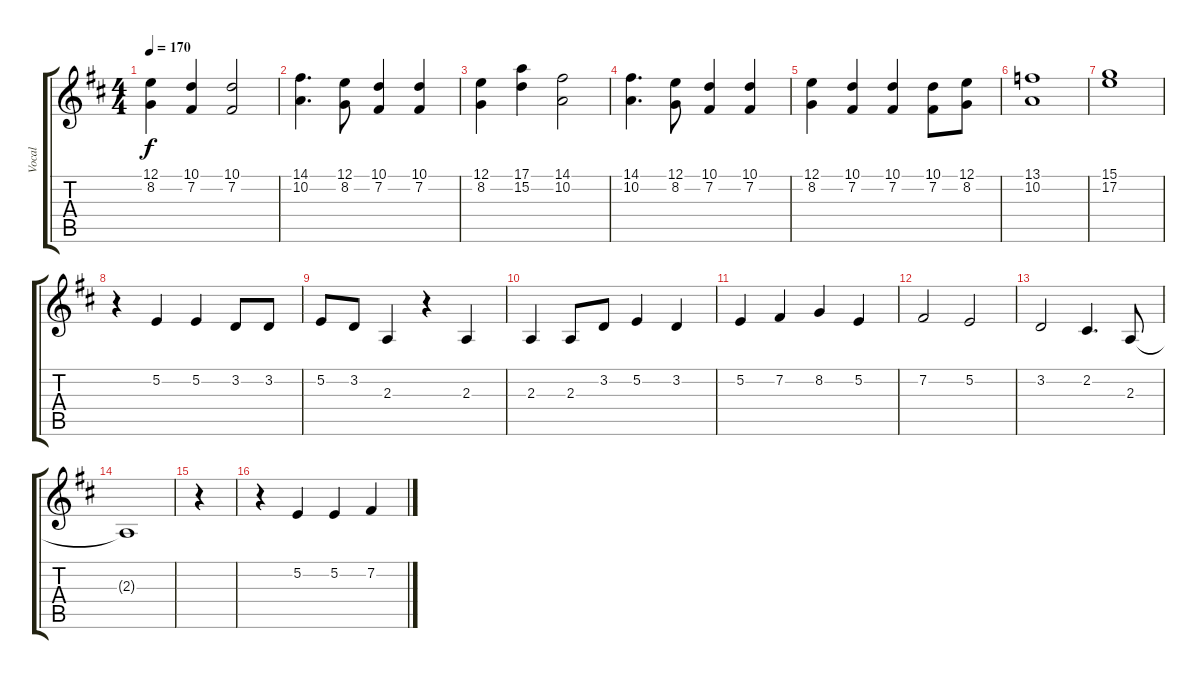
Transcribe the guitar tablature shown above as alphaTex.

\track ("Vocal" "Vocal") {instrument flute}
\staff {score tabs}
\tuning (E4 B3 G3 D3 A2 E2) {hide}
\ts (4 4)
\tempo 170
\clef g2
\ks d
(12.1 8.2).4{dy f} (10.1 7.2).4 (10.1 7.2).2 |
(14.1 10.2).4{d} (12.1 8.2).8 (10.1 7.2).4 (10.1 7.2).4 |
(12.1 8.2).4 (17.1 15.2).4 (14.1 10.2).2 |
(14.1 10.2).4{d} (12.1 8.2).8 (10.1 7.2).4 (10.1 7.2).4 |
(12.1 8.2).4 (10.1 7.2).4 (10.1 7.2).4 (10.1 7.2).8 (12.1 8.2).8 |
(13.1 10.2).1 |
(15.1 17.2).1 |
r.4 5.2.4 5.2.4 3.2.8 3.2.8 |
5.2.8 3.2.8 2.3.4 r.4 2.3.4 |
2.3.4 2.3.8 3.2.8 5.2.4 3.2.4 |
5.2.4 7.2.4 8.2.4 5.2.4 |
7.2.2 5.2.2 |
3.2.2 2.2.4{d} 2.3.8 |
2.3{t}.1 |
r.4 |
r.4 5.2.4 5.2.4 7.2.4
